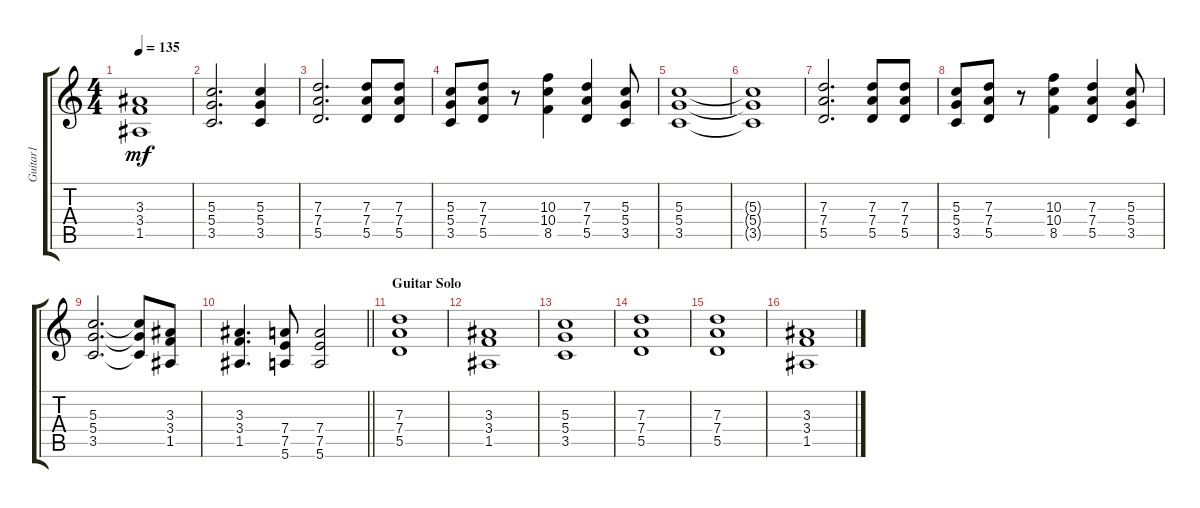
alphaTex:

\track ("Guitar1" "Guitar1") {instrument acousticguitarsteel}
\staff {score tabs}
\tuning (E4 B3 G3 D3 A2 E2) {hide}
\ts (4 4)
\tempo 135
\clef g2
\ks c
(3.3 3.4 1.5).1{dy mf} |
(5.3 5.4 3.5).2{d} (5.3 5.4 3.5).4 |
(7.3 7.4 5.5).2{d} (7.3 7.4 5.5).8 (7.3 7.4 5.5).8 |
(5.3 5.4 3.5).8 (7.3 7.4 5.5).8 r.8 (10.3 10.4 8.5).4 (7.3 7.4 5.5).4 (5.3 5.4 3.5).8 |
(5.3 5.4 3.5).1 |
(5.3{t} 5.4{t} 3.5{t}).1 |
(7.3 7.4 5.5).2{d} (7.3 7.4 5.5).8 (7.3 7.4 5.5).8 |
(5.3 5.4 3.5).8 (7.3 7.4 5.5).8 r.8 (10.3 10.4 8.5).4 (7.3 7.4 5.5).4 (5.3 5.4 3.5).8 |
(5.3 5.4 3.5).2{d} (5.3{t} 5.4{t} 3.5{t}).8 (3.3 3.4 1.5).8 |
\barLineRight lightlight
(3.3 3.4 1.5).4{d} (7.4 7.5 5.6).8 (7.4 7.5 5.6).2 |
\section ("" "Guitar Solo")
(7.3 7.4 5.5).1 |
(3.3 3.4 1.5).1 |
(5.3 5.4 3.5).1 |
(7.3 7.4 5.5).1 |
(7.3 7.4 5.5).1 |
(3.3 3.4 1.5).1
